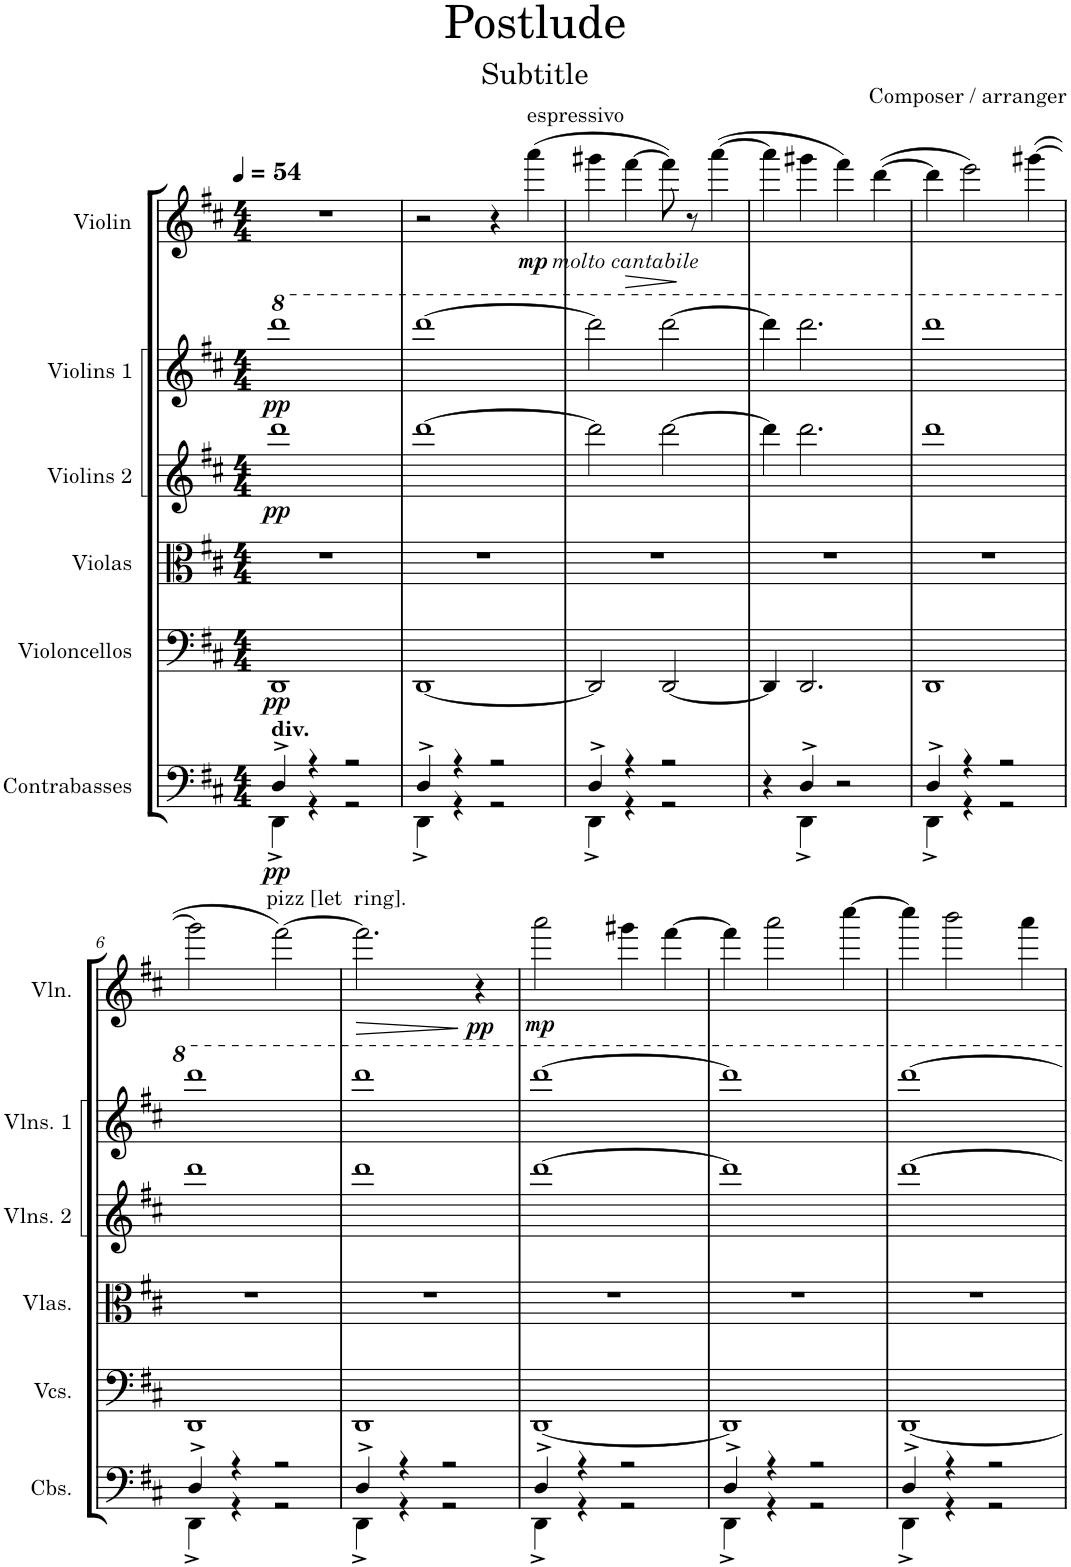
**kern	**dynam	**kern	**dynam	**kern	**kern	**dynam	**kern	**dynam	**kern	**dynam
*part6	*part6	*part5	*part5	*part4	*part3	*part3	*part2	*part2	*part1	*part1
*staff6	*staff6	*staff5	*staff5	*staff4	*staff3	*staff3	*staff2	*staff2	*staff1	*staff1
*I"Contrabasses	*	*I"Violoncellos	*	*I"Violas	*I"Violins 2	*	*I"Violins 1	*	*I"Violin	*
*I'Cbs.	*	*I'Vcs.	*	*I'Vlas.	*I'Vlns. 2	*	*I'Vlns. 1	*	*I'Vln.	*
*clefF4	*	*clefF4	*	*clefC3	*clefG2	*	*clefG2	*	*clefG2	*
*Trd7c12	*	*	*	*	*	*	*	*	*	*
*k[f#c#]	*	*k[f#c#]	*	*k[f#c#]	*k[f#c#]	*	*k[f#c#]	*	*k[f#c#]	*
*M4/4	*	*M4/4	*	*M4/4	*M4/4	*	*M4/4	*	*M4/4	*
*MM54	*	*MM54	*	*MM54	*MM54	*	*MM54	*	*MM54	*
=1	=1	=1	=1	=1	=1	=1	=1	=1	=1	=1
*^	*	*	*	*	*	*	*	*	*	*
!LO:TX:a:B:t=div.	!	!	!	!	!	!	!	!	!	!	!
!LO:TX:b:t=pizz [let  ring].	!	!	!	!	!	!	!	!	!	!	!
!	!	!LO:DY:b	!	!LO:DY:b	!	!	!LO:DY:b	!	!LO:DY:b	!	!
4D^/	4DD^\	pp	1DD	pp	1r	1ddd	pp	1dddd	pp	1r	.
4r	4r	.	.	.	.	.	.	.	.	.	.
2r	2r	.	.	.	.	.	.	.	.	.	.
=2	=2	=2	=2	=2	=2	=2	=2	=2	=2	=2	=2
4D^/	4DD^\	.	[1DD	.	1r	[1ddd	.	[1dddd	.	2r	.
4r	4r	.	.	.	.	.	.	.	.	.	.
2r	2r	.	.	.	.	.	.	.	.	4r	.
!	!	!	!	!	!	!	!	!	!	!LO:TX:b:i:t=molto cantabile	!
!	!	!	!	!	!	!	!	!	!	!LO:TX:a:t=espressivo	!
!	!	!	!	!	!	!	!	!	!	!	!LO:DY:b
.	.	.	.	.	.	.	.	.	.	(4aaa\	mp
=3	=3	=3	=3	=3	=3	=3	=3	=3	=3	=3	=3
4D^/	4DD^\	.	2DD/]	.	1r	2ddd\]	.	2dddd\]	.	4ggg#X\	.
!	!	!	!	!	!	!	!	!	!	!	!LO:HP:b
4r	4r	.	.	.	.	.	.	.	.	[4fff#\	>
2r	2r	.	[2DD/	.	.	[2ddd\	.	[2dddd\	.	8fff#\])	.
.	.	.	.	.	.	.	.	.	.	8r	]
.	.	.	.	.	.	.	.	.	.	([4aaa\	.
=4	=4	=4	=4	=4	=4	=4	=4	=4	=4	=4	=4
4r	4ryy	.	4DD/]	.	1r	4ddd\]	.	4dddd\]	.	4aaa\]	.
4D^/	4DD^\	.	2.DD/	.	.	2.ddd\	.	2.dddd\	.	4ggg#X\	.
2r	2ryy	.	.	.	.	.	.	.	.	4fff#\)	.
.	.	.	.	.	.	.	.	.	.	([4ddd\	.
=5	=5	=5	=5	=5	=5	=5	=5	=5	=5	=5	=5
4D^/	4DD^\	.	1DD	.	1r	1ddd	.	1dddd	.	4ddd\]	.
4r	4r	.	.	.	.	.	.	.	.	2eee\)	.
2r	2r	.	.	.	.	.	.	.	.	.	.
.	.	.	.	.	.	.	.	.	.	([4ggg#X\	.
!!LO:LB:g=z
=6	=6	=6	=6	=6	=6	=6	=6	=6	=6	=6	=6
4D^/	4DD^\	.	1DD	.	1r	1ddd	.	1dddd	.	2ggg#\]	.
4r	4r	.	.	.	.	.	.	.	.	.	.
2r	2r	.	.	.	.	.	.	.	.	[2fff#\)	.
=7	=7	=7	=7	=7	=7	=7	=7	=7	=7	=7	=7
!	!	!	!	!	!	!	!	!	!	!	!LO:HP:b
4D^/	4DD^\	.	1DD	.	1r	1ddd	.	1dddd	.	2.fff#\]	>
4r	4r	.	.	.	.	.	.	.	.	.	.
2r	2r	.	.	.	.	.	.	.	.	.	.
!	!	!	!	!	!	!	!	!	!	!	!LO:DY:n=1:b
.	.	.	.	.	.	.	.	.	.	4r	] pp
=8	=8	=8	=8	=8	=8	=8	=8	=8	=8	=8	=8
!	!	!	!	!	!	!	!	!	!	!	!LO:DY:b
4D^/	4DD^\	.	[1DD	.	1r	[1ddd	.	[1dddd	.	2aaa\	mp
4r	4r	.	.	.	.	.	.	.	.	.	.
2r	2r	.	.	.	.	.	.	.	.	4ggg#X\	.
.	.	.	.	.	.	.	.	.	.	[4fff#\	.
=9	=9	=9	=9	=9	=9	=9	=9	=9	=9	=9	=9
4D^/	4DD^\	.	1DD]	.	1r	1ddd]	.	1dddd]	.	4fff#\]	.
4r	4r	.	.	.	.	.	.	.	.	2aaa\	.
2r	2r	.	.	.	.	.	.	.	.	.	.
.	.	.	.	.	.	.	.	.	.	[4cccc#\	.
=10	=10	=10	=10	=10	=10	=10	=10	=10	=10	=10	=10
4D^/	4DD^\	.	[1DD	.	1r	[1ddd	.	[1dddd	.	4cccc#\]	.
4r	4r	.	.	.	.	.	.	.	.	2bbb\	.
2r	2r	.	.	.	.	.	.	.	.	.	.
.	.	.	.	.	.	.	.	.	.	4aaa\	.
*v	*v	*	*	*	*	*	*	*	*	*	*
=	=	=	=	=	=	=	=	=	=	=
*-	*-	*-	*-	*-	*-	*-	*-	*-	*-	*-
